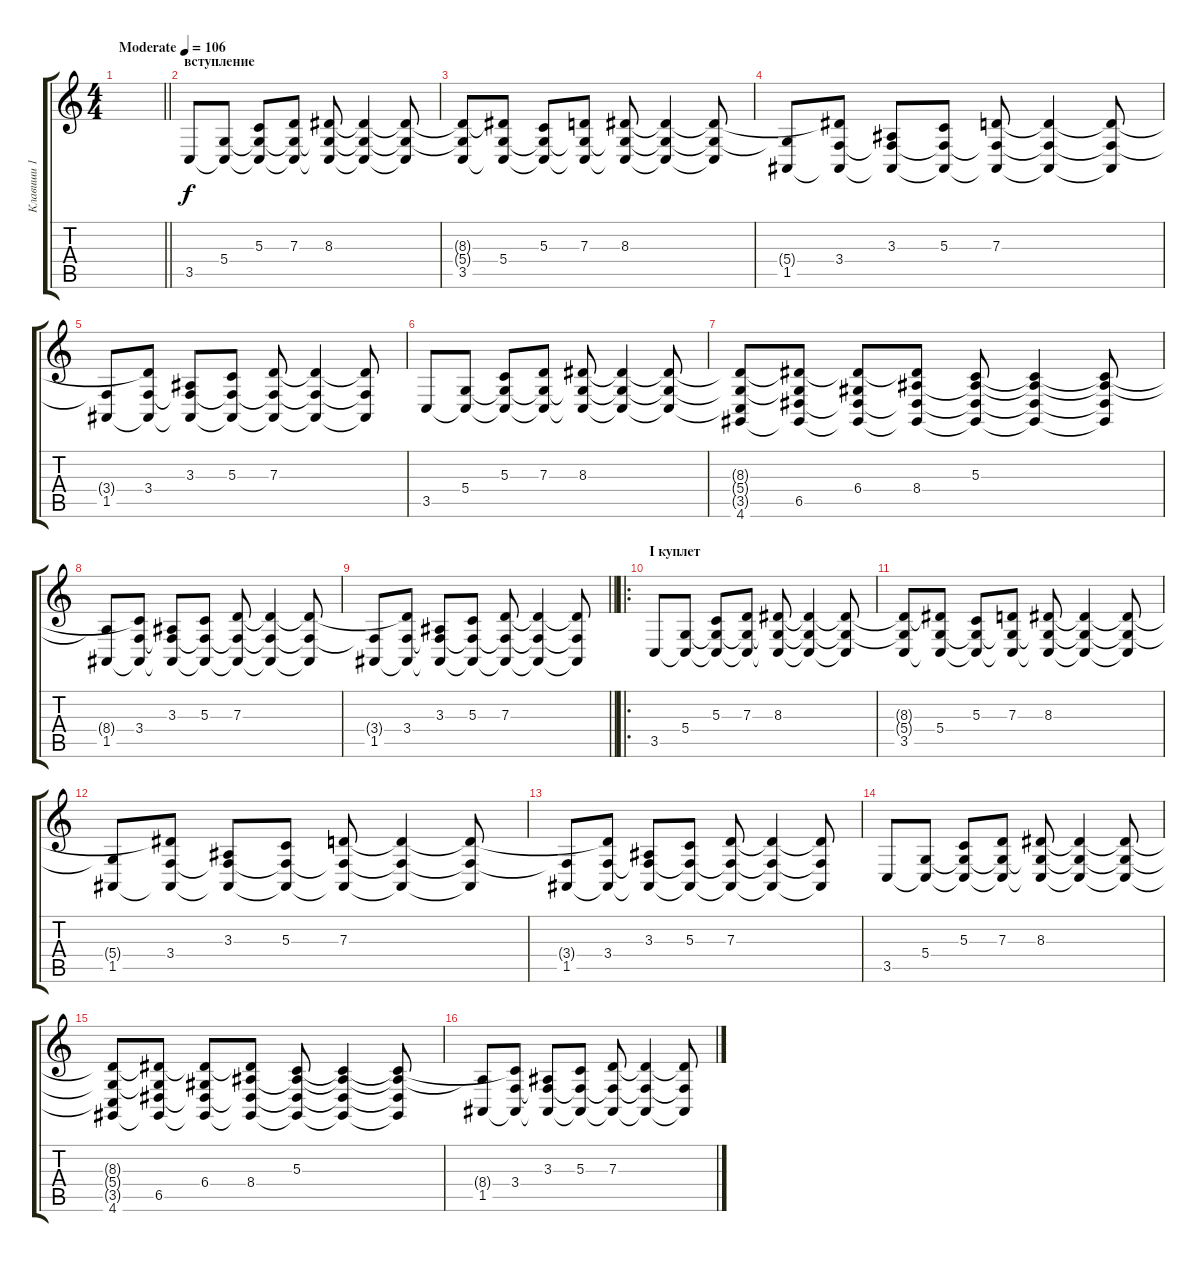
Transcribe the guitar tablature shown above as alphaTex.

\track ("Клавиши 1" "Клавиши 1") {instrument acousticgrandpiano}
\staff {score tabs}
\tuning (E4 B3 G3 D3 A2 E2) {hide}
\ts (4 4)
\tempo (106 "Moderate")
\clef g2
\barLineRight lightlight
\ks c
|
\section ("" "вступление")
3.5.8 (5.4 3.5{t}).8 (5.3 5.4{t} 3.5{t}).8 (7.3 5.4{t} 3.5{t}).8 (8.3 5.4{t} 3.5{t}).8 (8.3{t} 5.4{t} 3.5{t}).4 (8.3{t} 5.4{t} 3.5{t}).8 |
(8.3{t} 5.4{t} 3.5).8 (8.3{t} 5.4 3.5{t}).8 (5.3 5.4{t} 3.5{t}).8 (7.3 5.4{t} 3.5{t}).8 (8.3 5.4{t} 3.5{t}).8 (8.3{t} 5.4{t} 3.5{t}).4 (8.3{t} 5.4{t} 3.5{t}).8 |
(5.4{t} 1.5).8 (8.3{t} 3.4 1.5{t}).8 (3.3 3.4{t} 1.5{t}).8 (5.3 3.4{t} 1.5{t}).8 (7.3 3.4{t} 1.5{t}).8 (7.3{t} 3.4{t} 1.5{t}).4 (7.3{t} 3.4{t} 1.5{t}).8 |
(3.4{t} 1.5).8 (7.3{t} 3.4 1.5{t}).8 (3.3 3.4{t} 1.5{t}).8 (5.3 3.4{t} 1.5{t}).8 (7.3 3.4{t} 1.5{t}).8 (7.3{t} 3.4{t} 1.5{t}).4 (7.3{t} 3.4{t} 1.5{t}).8 |
3.5.8 (5.4 3.5{t}).8 (5.3 5.4{t} 3.5{t}).8 (7.3 5.4{t} 3.5{t}).8 (8.3 5.4{t} 3.5{t}).8 (8.3{t} 5.4{t} 3.5{t}).4 (8.3{t} 5.4{t} 3.5{t}).8 |
(8.3{t} 5.4{t} 3.5{t} 4.6).8 (8.3{t} 5.4{t} 6.5 4.6{t}).8 (8.3{t} 6.4 6.5{t} 4.6{t}).8 (8.3{t} 8.4 6.5{t} 4.6{t}).8 (5.3 8.4{t} 6.5{t} 4.6{t}).8 (5.3{t} 8.4{t} 6.5{t} 4.6{t}).4 (5.3{t} 8.4{t} 6.5{t} 4.6{t}).8 |
(8.4{t} 1.5).8 (5.3{t} 3.4 1.5{t}).8 (3.3 3.4{t} 1.5{t}).8 (5.3 3.4{t} 1.5{t}).8 (7.3 3.4{t} 1.5{t}).8 (7.3{t} 3.4{t} 1.5{t}).4 (7.3{t} 3.4{t} 1.5{t}).8 |
\barLineRight lightlight
(3.4{t} 1.5).8 (7.3{t} 3.4 1.5{t}).8 (3.3 3.4{t} 1.5{t}).8 (5.3 3.4{t} 1.5{t}).8 (7.3 3.4{t} 1.5{t}).8 (7.3{t} 3.4{t} 1.5{t}).4 (7.3{t} 3.4{t} 1.5{t}).8 |
\ro
\section ("" "I куплет")
3.5.8 (5.4 3.5{t}).8 (5.3 5.4{t} 3.5{t}).8 (7.3 5.4{t} 3.5{t}).8 (8.3 5.4{t} 3.5{t}).8 (8.3{t} 5.4{t} 3.5{t}).4 (8.3{t} 5.4{t} 3.5{t}).8 |
(8.3{t} 5.4{t} 3.5).8 (8.3{t} 5.4 3.5{t}).8 (5.3 5.4{t} 3.5{t}).8 (7.3 5.4{t} 3.5{t}).8 (8.3 5.4{t} 3.5{t}).8 (8.3{t} 5.4{t} 3.5{t}).4 (8.3{t} 5.4{t} 3.5{t}).8 |
(5.4{t} 1.5).8 (8.3{t} 3.4 1.5{t}).8 (3.3 3.4{t} 1.5{t}).8 (5.3 3.4{t} 1.5{t}).8 (7.3 3.4{t} 1.5{t}).8 (7.3{t} 3.4{t} 1.5{t}).4 (7.3{t} 3.4{t} 1.5{t}).8 |
(3.4{t} 1.5).8 (7.3{t} 3.4 1.5{t}).8 (3.3 3.4{t} 1.5{t}).8 (5.3 3.4{t} 1.5{t}).8 (7.3 3.4{t} 1.5{t}).8 (7.3{t} 3.4{t} 1.5{t}).4 (7.3{t} 3.4{t} 1.5{t}).8 |
3.5.8 (5.4 3.5{t}).8 (5.3 5.4{t} 3.5{t}).8 (7.3 5.4{t} 3.5{t}).8 (8.3 5.4{t} 3.5{t}).8 (8.3{t} 5.4{t} 3.5{t}).4 (8.3{t} 5.4{t} 3.5{t}).8 |
(8.3{t} 5.4{t} 3.5{t} 4.6).8 (8.3{t} 5.4{t} 6.5 4.6{t}).8 (8.3{t} 6.4 6.5{t} 4.6{t}).8 (8.3{t} 8.4 6.5{t} 4.6{t}).8 (5.3 8.4{t} 6.5{t} 4.6{t}).8 (5.3{t} 8.4{t} 6.5{t} 4.6{t}).4 (5.3{t} 8.4{t} 6.5{t} 4.6{t}).8 |
(8.4{t} 1.5).8 (5.3{t} 3.4 1.5{t}).8 (3.3 3.4{t} 1.5{t}).8 (5.3 3.4{t} 1.5{t}).8 (7.3 3.4{t} 1.5{t}).8 (7.3{t} 3.4{t} 1.5{t}).4 (7.3{t} 3.4{t} 1.5{t}).8
